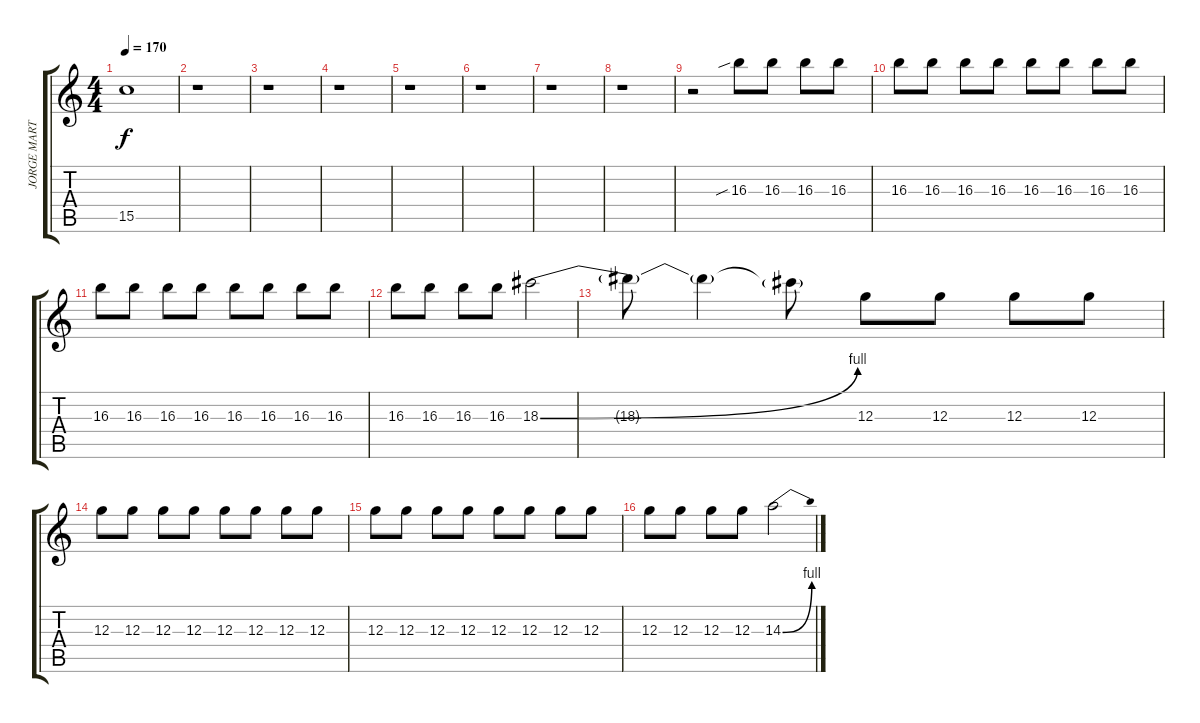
\track ("JORGE MARTINEZ" "JORGE MART") {instrument distortionguitar}
\staff {score tabs}
\tuning (E4 B3 G3 D3 A2 E2) {hide}
\ts (4 4)
\tempo 170
\clef g2
\ks c
15.5.1{dy f} |
r.1 |
r.1 |
r.1 |
r.1 |
r.1 |
r.1 |
r.1 |
r.2 16.3{sib}.8 16.3.8 16.3.8 16.3.8 |
16.3.8 16.3.8 16.3.8 16.3.8 16.3.8 16.3.8 16.3.8 16.3.8 |
16.3.8 16.3.8 16.3.8 16.3.8 16.3.8 16.3.8 16.3.8 16.3.8 |
16.3.8 16.3.8 16.3.8 16.3.8 18.3{be (bend 0 0 60 4)}.2 |
18.3{t}.8 18.3{t}.4 18.3{t}.8 12.3.8 12.3.8 12.3.8 12.3.8 |
12.3.8 12.3.8 12.3.8 12.3.8 12.3.8 12.3.8 12.3.8 12.3.8 |
12.3.8 12.3.8 12.3.8 12.3.8 12.3.8 12.3.8 12.3.8 12.3.8 |
12.3.8 12.3.8 12.3.8 12.3.8 14.3{be (bend 0 0 60 4)}.2
